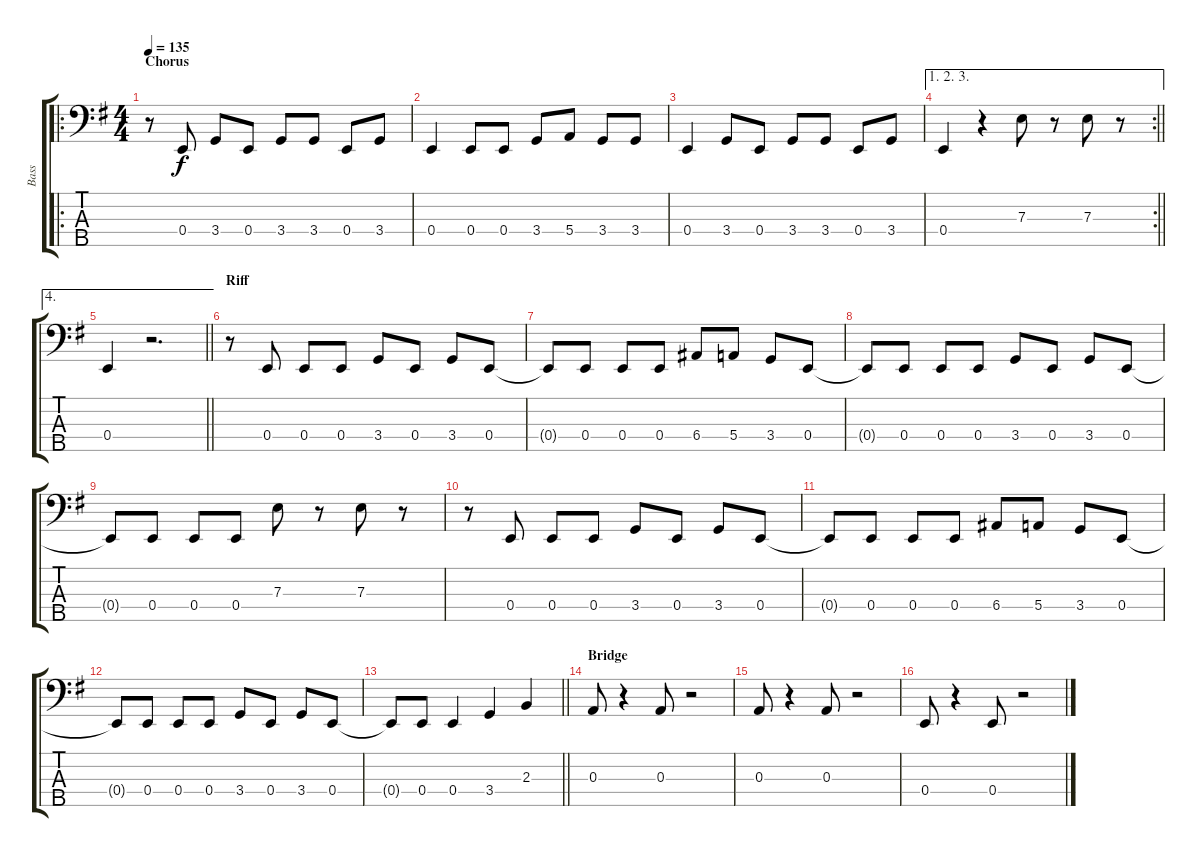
\track ("Bass" "Bass") {instrument electricbassfinger}
\staff {score tabs}
\tuning (G2 D2 A1 E1 B0) {hide}
\ro
\ts (4 4)
\section ("" "Chorus")
\tempo 135
\clef f4
\ks g
r.8{dy f} 0.4.8 3.4.8 0.4.8 3.4.8 3.4.8 0.4.8 3.4.8 |
0.4.4 0.4.8 0.4.8 3.4.8 5.4.8 3.4.8 3.4.8 |
0.4.4 3.4.8 0.4.8 3.4.8 3.4.8 0.4.8 3.4.8 |
\ae (1 2 3)
\rc 2
\barLineRight lightlight
0.4.4 r.4 7.3.8 r.8 7.3.8 r.8 |
\ae 4
\barLineRight lightlight
0.4.4 r.2{d} |
\section ("" "Riff")
r.8 0.4.8 0.4.8 0.4.8 3.4.8 0.4.8 3.4.8 0.4.8 |
0.4{t}.8 0.4.8 0.4.8 0.4.8 6.4.8 5.4.8 3.4.8 0.4.8 |
0.4{t}.8 0.4.8 0.4.8 0.4.8 3.4.8 0.4.8 3.4.8 0.4.8 |
0.4{t}.8 0.4.8 0.4.8 0.4.8 7.3.8 r.8 7.3.8 r.8 |
r.8 0.4.8 0.4.8 0.4.8 3.4.8 0.4.8 3.4.8 0.4.8 |
0.4{t}.8 0.4.8 0.4.8 0.4.8 6.4.8 5.4.8 3.4.8 0.4.8 |
0.4{t}.8 0.4.8 0.4.8 0.4.8 3.4.8 0.4.8 3.4.8 0.4.8 |
\barLineRight lightlight
0.4{t}.8 0.4.8 0.4.4 3.4.4 2.3.4 |
\section ("" "Bridge")
0.3.8 r.4 0.3.8 r.2 |
0.3.8 r.4 0.3.8 r.2 |
0.4.8 r.4 0.4.8 r.2
